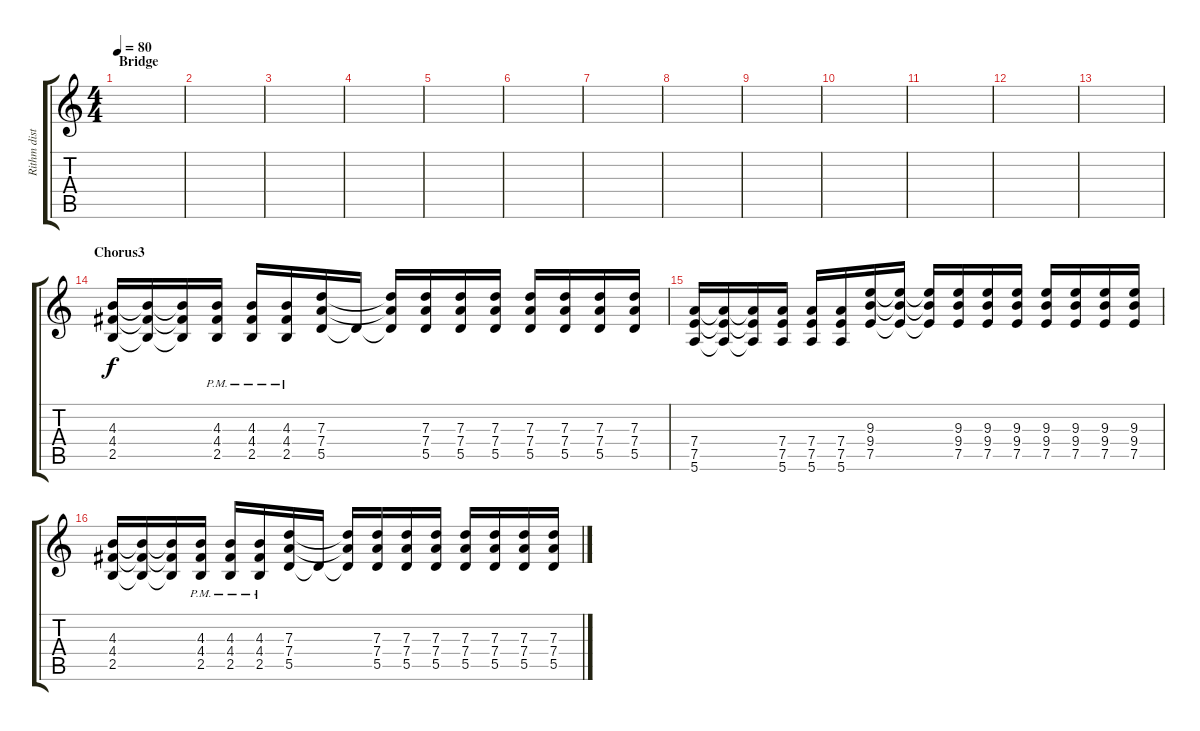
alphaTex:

\track ("Rithm dist." "Rithm dist") {instrument distortionguitar}
\staff {score tabs}
\tuning (E4 B3 G3 D3 A2 E2) {hide}
\ts (4 4)
\section ("" "Bridge")
\tempo 80
\clef g2
\ks c
|
|
|
|
|
|
|
|
|
|
|
|
|
\section ("" "Chorus3")
(4.3 4.4 2.5).16 (4.3{t} 4.4{t} 2.5{t}).16 (4.3{t} 4.4{t} 2.5{t}).16 (4.3{pm} 4.4{pm} 2.5{pm}).16 (4.3{pm} 4.4{pm} 2.5{pm}).16 (4.3{pm} 4.4{pm} 2.5{pm}).16 (7.3 7.4 5.5).16 5.5{t}.16 (7.3{t} 7.4{t} 5.5{t}).16 (7.3 7.4 5.5).16 (7.3 7.4 5.5).16 (7.3 7.4 5.5).16 (7.3 7.4 5.5).16 (7.3 7.4 5.5).16 (7.3 7.4 5.5).16 (7.3 7.4 5.5).16 |
(7.4 7.5 5.6).16 (7.4{t} 7.5{t} 5.6{t}).16 (7.4{t} 7.5{t} 5.6{t}).16 (7.4 7.5 5.6).16 (7.4 7.5 5.6).16 (7.4 7.5 5.6).16 (9.3 9.4 7.5).16 (9.3{t} 9.4{t} 7.5{t}).16 (9.3{t} 9.4{t} 7.5{t}).16 (9.3 9.4 7.5).16 (9.3 9.4 7.5).16 (9.3 9.4 7.5).16 (9.3 9.4 7.5).16 (9.3 9.4 7.5).16 (9.3 9.4 7.5).16 (9.3 9.4 7.5).16 |
(4.3 4.4 2.5).16 (4.3{t} 4.4{t} 2.5{t}).16 (4.3{t} 4.4{t} 2.5{t}).16 (4.3{pm} 4.4{pm} 2.5{pm}).16 (4.3{pm} 4.4{pm} 2.5{pm}).16 (4.3{pm} 4.4{pm} 2.5{pm}).16 (7.3 7.4 5.5).16 5.5{t}.16 (7.3{t} 7.4{t} 5.5{t}).16 (7.3 7.4 5.5).16 (7.3 7.4 5.5).16 (7.3 7.4 5.5).16 (7.3 7.4 5.5).16 (7.3 7.4 5.5).16 (7.3 7.4 5.5).16 (7.3 7.4 5.5).16
